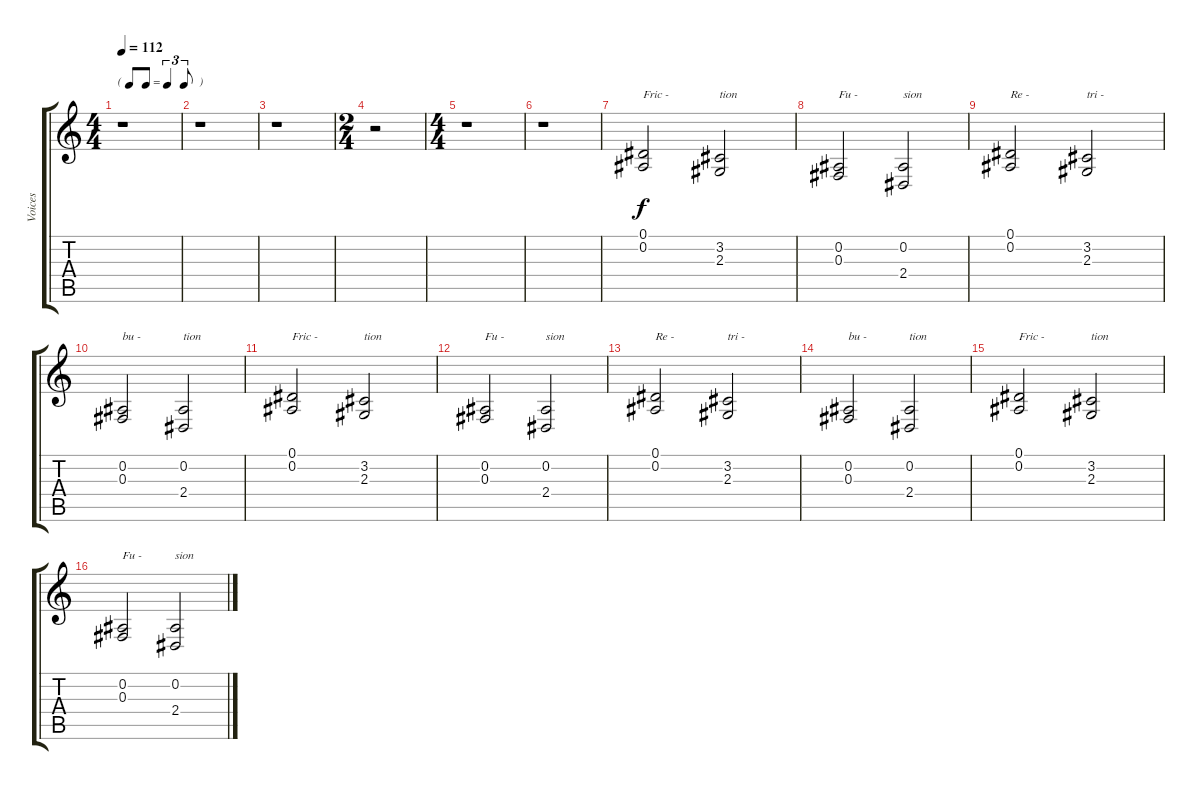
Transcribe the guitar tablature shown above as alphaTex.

\track ("Voices" "Voices") {instrument voiceoohs}
\staff {score tabs}
\tuning (Eb4 Bb3 Gb3 Db3 Ab2 Eb2) {hide}
\ts (4 4)
\tf triplet8th
\tempo 112
\clef g2
\ks c
r.1{dy f} |
r.1 |
r.1 |
\ts (2 4)
r.2 |
\ts (4 4)
r.1 |
r.1 |
(0.1 0.2).2{txt "Fric -"} (3.2 2.3).2{txt "tion"} |
(0.2 0.3).2{txt "Fu -"} (0.2 2.4).2{txt "sion"} |
(0.1 0.2).2{txt "Re -"} (3.2 2.3).2{txt "tri -"} |
(0.2 0.3).2{txt "bu -"} (0.2 2.4).2{txt "tion"} |
(0.1 0.2).2{txt "Fric -"} (3.2 2.3).2{txt "tion"} |
(0.2 0.3).2{txt "Fu -"} (0.2 2.4).2{txt "sion"} |
(0.1 0.2).2{txt "Re -"} (3.2 2.3).2{txt "tri -"} |
(0.2 0.3).2{txt "bu -"} (0.2 2.4).2{txt "tion"} |
(0.1 0.2).2{txt "Fric -"} (3.2 2.3).2{txt "tion"} |
(0.2 0.3).2{txt "Fu -"} (0.2 2.4).2{txt "sion"}
